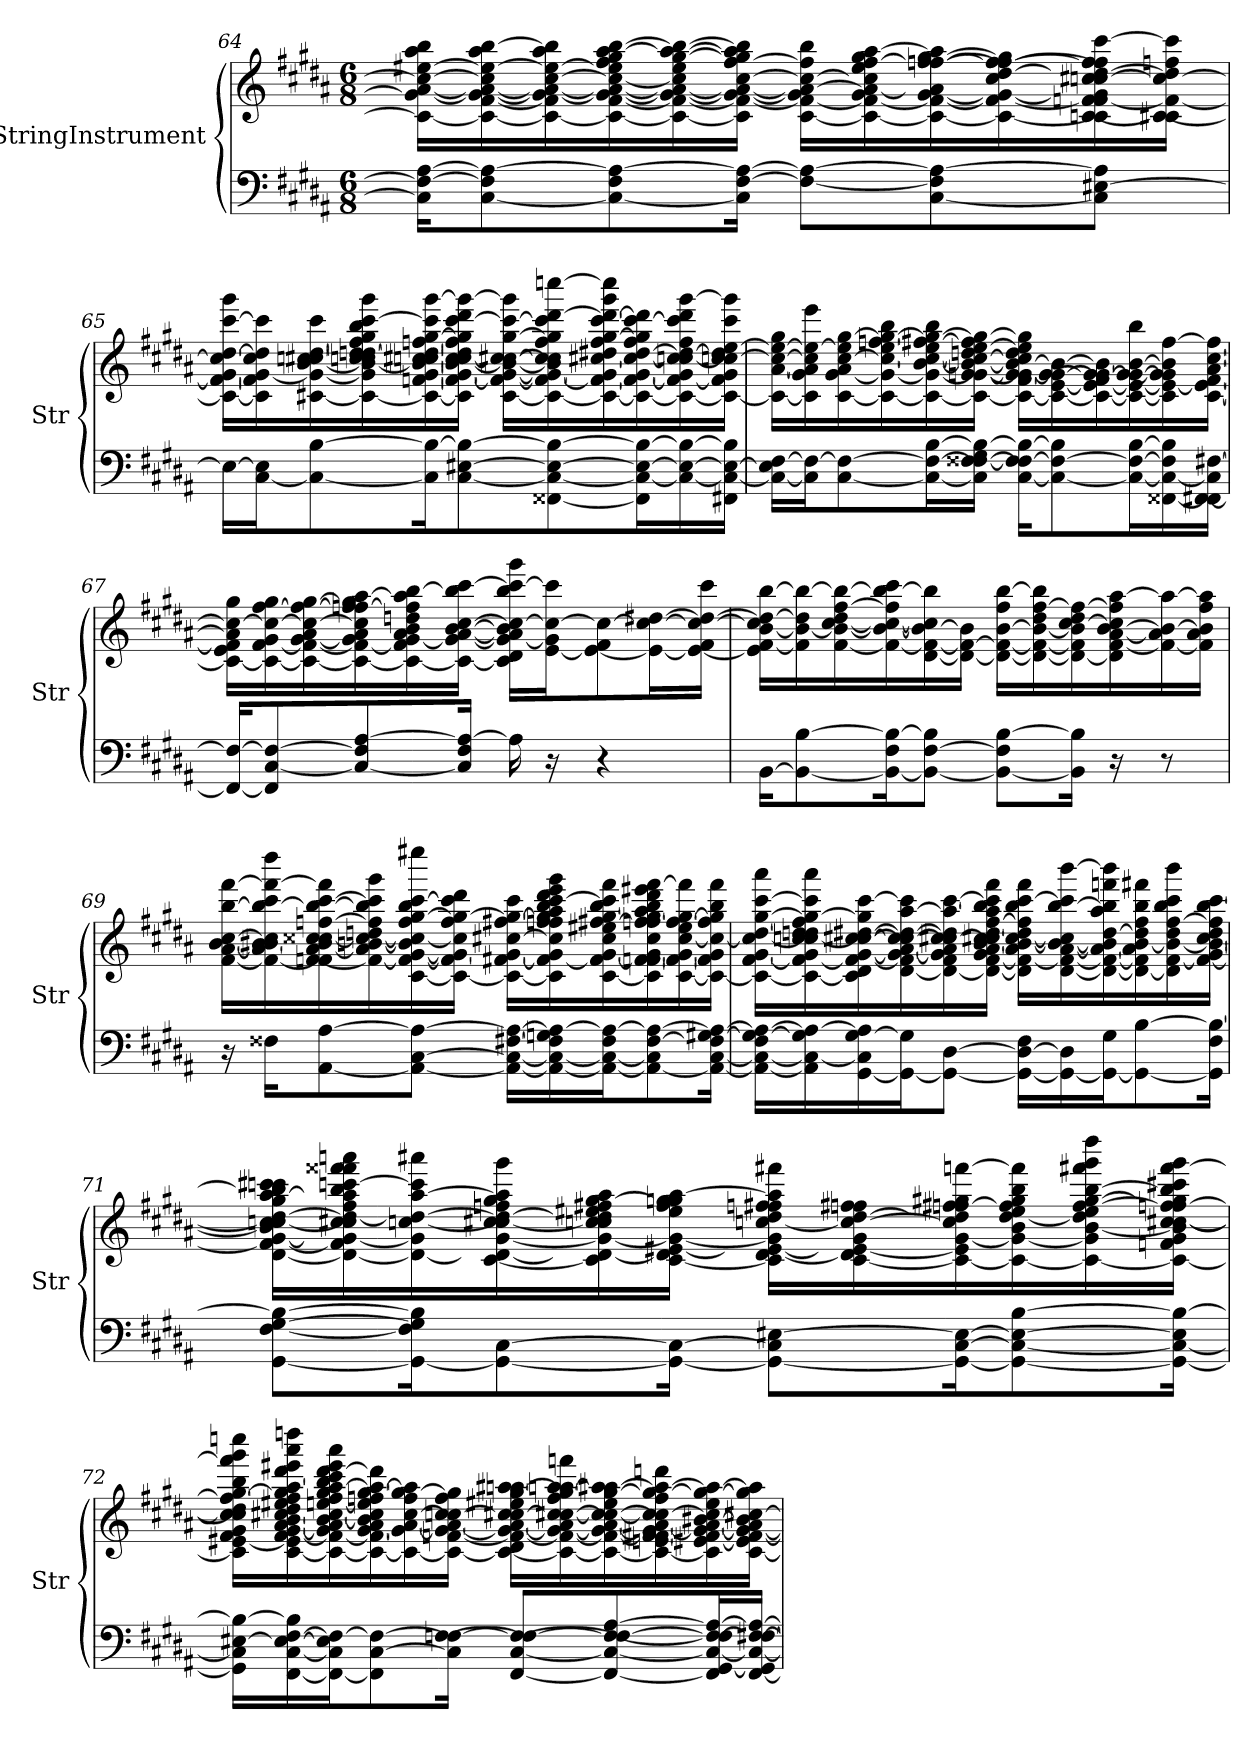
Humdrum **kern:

**kern	**kern
*part2	*part1
*staff2	*staff1
*I"StringInstrument	*I"StringInstrument
*I'Str	*I'Str
!!LO:LB:g=z
*clefF4	*clefG2
*k[f#c#g#d#a#]	*k[f#c#g#d#a#]
*M6/8	*M6/8
=64	=64
16C#\] 16F#\_ [16A#\KL	16c#\_ 16g#\_ [16a#\ 16cc#\_ [16ee#X\ 16aa#\ 16bb\LL
[8C#\ 8F#\] 8A#\_	16c#\_ [16f#\ 16g#\_ 16a#\_ 16cc#\] 16ee#\_ 16aa#\ [16bb\
.	16c#\_ 16f#\] 16g#\_ 16a#\_ [16cc#\ 16ee#\_ 16aa#\ 16bb\]
8C#\_ 8F#\ 8A#\_	16c#\_ [16f#\ 16g#\_ 16a#\_ 16cc#\_ 16ee#\] 16ff#\ 16gg#\ [16aa#\ [16bb\
.	16c#\_ 16f#\_ 16g#\_ 16a#\_ 16cc#\] 16ee#\ [16gg#\ 16aa#\_ 16bb\_
16C#\] [16F#\ 16A#\_Jk	16c#\] 16f#\_ 16g#\_ 16a#\_ [16cc#\ [16ff#\ 16gg#\] 16aa#\] 16bb\]JJ
8F#\_ 8A#\_L	[16c#\ 16f#\_ 16g#\] 16a#\_ 16cc#\_ 16ff#\] 16bb\LL
.	16c#\_ 16f#\_ 16g#\ 16a#\_ 16cc#\] 16ee#\ [16ff#\ 16gg#\ [16aa#\
[8C#\ 8F#\] 8A#\_	16c#\_ 16f#\_ [16g#\ 16a#\] [16ffn\ 16ff#\_ [16gg#\ 16aa#\]
.	16c#\_ 16f#\_ 16g#\_ 16cc#\ [16dd#\ 16ff\_ 16ff#\_ 16gg#\]
8C#\] [8E#X\ 8A#\]J	[16cn\ 16c#\] [16fn\ 16f#\] 16g#\] 16ccn\ [16cc#X\ 16dd#\_ 16ff\] 16ff#\] [16ccc#\
.	16c\_ 16c#X\ 16f\_ 16cc#\_ 16dd#\] 16ffn\ 16ccc#\]JJ
!!LO:LB:g=z
=65	=65
16E#\LL_	16c\_ 16f\_ [16g#\ 16cc#\_ [16dd#\ [16ccc#\ 16ggg#\LL
[16C#\ 16E#\]J	16c\] 16f\] 16g#\_ 16cc#\] 16dd#\] 16ccc#\]
8C#\_ [8B\	[16c#X\ 16g#\_ [16b\ 16ccn\ [16cc#X\ [16dd#\ 16ccc#\
.	16c#\_ 16g#\] 16b\_ 16ccn\ 16cc#\] 16ddn\ 16dd#\_ 16ff#\ 16gg#\ 16bb\ [16ccc#\ 16ggg#\
16C#\] 16B\_K	16c#\_ [16fn\ [16g#\ 16b\_ [16ccn\ [16cc#X\ 16dd#\_ 16ffn\ [16gg#\ 16ccc#\] [16ggg#\
[8C#\ [8E#X\ 8B\_	16c#\] 16f\_ 16g#\_ 16b\_ 16cc\_ 16cc#\] 16dd#\] 16ff\ 16gg#\] [16ccc#\ 16ddd#\ 16ggg#\_JJ
.	[16c#\ 16f\_ 16g#\_ 16b\_ 16cc\_ [16cc#X\ [16gg#\ 16ccc#\_ 16ggg#\]LL
[8FF##X\ 8C#\_ 8E#\_ 8B\_	16c#\_ 16f\_ 16g#\_ 16b\] 16cc\] 16cc#\] 16ff\ 16gg#\] 16ccc#\] [16ddd#\ [16ccccn\
.	16c#\_ 16f\_ 16g#\] [16cc#X\ 16dd#X\ 16ff\ [16gg#\ [16ccc#\ 16ddd#\_ 16ggg#\ 16cccc\]
16FF##\] 16C#\_ 16E#\_ 16B\_L	16c#\_ 16f\_ [16g#\ 16cc#\_ [16dd#\ 16ff\ 16gg#\] 16ccc#\_ 16ddd#\]
16C#\_ 16E#\_ 16B\_	16c#\_ 16f\_ 16g#\] 16ccn\ 16cc#\_ 16dd#\_ 16ff\ 16ccc#\] 16ddd#\ [16ggg#\
16FF#X\ 16C#\_ 16E#\_ 16B\]JJ	16c#\_ 16f\] 16g#\ 16ccn\ 16cc#\_ 16dd#\] [16ee\ 16ccc#\ 16ggg#\]JJ
!!LO:LB:g=z
=66	=66
16C#\_ 16E#\] [16F#\LL	16c#\_ [16a#\ 16cc#\_ 16ee\_ 16gg#\LL
16C#\] 16F#\_J	16c#\] 16g#\ 16a#\] 16cc#\] 16ee\_ 16eee\
[8C#\ 8F#\_	[16c#\ [16g#\ 16a#\ [16cc#\ 16ee\] [16gg#\
.	16c#\_ 16g#\_ 16cc#\_ [16ee\ 16ffn\ 16gg#\_ 16bb\
16C#\_ 16F#\_ [16B\L	16c#\_ 16g#\_ [16b\ 16cc#\_ 16ee\] [16ff#X\ 16gg#\_ 16bb\
16C#\] 16F#\_ [16F##X\ 16G#\ 16B\_JJ	16c#\_ [16gn\ 16g#\_ 16b\_ 16cc#\_ 16ddn\ [16ee\ 16ff#\] 16gg#\_JJ
[16C#\ 16F#\] 16F##\_ 16B\_KL	16c#\_ 16f#\ 16g\_ 16g#\_ 16b\_ 16cc#\] 16dd\ 16ee\] 16gg#\]LL
8C#\_ 8F##\_ 8B\]	16c#\_ [16e\ 16g\_ 16g#\_ 16b\_
.	16c#\_ 16e\_ 16f#\ 16g\_ 16g#\_ 16b\]
16C#\_ 16F##\_ [16B\L	16c#\_ 16e\_ 16g\_ 16g#\_ [16b\ 16bb\
[16FF##X\ 16C#\_ 16F##\] 16B\]	16c#\] 16e\_ 16g\] 16g#\] 16b\] [16ff#\
[16FF#X\ 16FF##\] 16C#\] [16F#X\JJ	[16c#\ 16e\] [16f#\ [16a#\ [16cc#\ 16ff#\]JJ
!!LO:LB:g=z
=67	=67
16FF#/_ 16F#/_KL	16c#\_ 16e\ 16f#\] 16a#\] 16cc#\_ 16gg#\LL
8FF#/] [8C#/ 8F#/_	16c#\_ [16f#\ 16g#\ 16cc#\_ [16ff#\ 16gg#\
.	16c#\_ 16f#\_ [16g#\ 16a#\ 16cc#\_ 16ff#\_ [16gg#\
8C#/_ 8F#/] [8A#/	16c#\_ 16f#\_ 16g#\] 16a#\ 16cc#\] 16ffn\ 16ff#\_ 16gg#\] [16aa#\
.	16c#\_ 16f#\] [16g#\ 16a#\ 16b\ 16ddn\ 16ff#\] 16aa#\] [16bb\
16C#/] 16F#/ 16A#/_Jk	16c#\_ 16g#\_ [16a#\ [16b\ [16cc#\ 16bb\] [16ccc#\JJ
16A#\]	16c#\] 16d#\ 16g#\_ 16a#\] 16b\] 16cc#\_ 16bb\ 16ccc#\_ 16ggg#\LL
16r	[16e\ 16g#\] 16cc#\_ 16ccc#\]J
4r	8e\_ 8f#\ 8cc#\_
.	16e\_ 16cc#\_ [16dd#X\L
.	16e\_ 16f#\ 16cc#\_ 16dd#\_ 16ccc#\JJ
!!LO:LB:g=z
=68	=68
[16BB\KL	16e\] [16f#\ [16b\ 16cc#\] 16dd#\_ [16bb\LL
8BB\_ [8B\	16f#\] 16b\_ 16dd#\] 16bb\_
.	[16f#\ 16b\_ [16cc#\ 16dd#\ [16ff#\ 16bb\_
16BB\_ 16F#\ 16B\_K	16f#\_ 16b\_ 16cc#\_ 16ff#\] 16bb\_ 16ccc#\
8BB\_ [8F#\ 8B\]J	[16d#\ 16f#\_ 16b\_ 16cc#\] 16bb\]
.	16d#\_ 16f#\_ 16b\]JJ
8BB\_ 8F#\] [8B\L	16d#\_ 16f#\_ [16b\ 16ff#\ [16bb\LL
.	16d#\_ 16f#\_ 16b\_ 16dd#\ [16ff#\ 16bb\]
16BB\] 16B\]Jk	16d#\_ 16f#\] 16b\] [16cc#\ 16dd#\ 16ff#\_
16r	16d#\] [16f#\ [16a#\ [16b\ 16cc#\] 16ff#\] [16aa#\
8r	16f#\_ 16a#\] 16b\_ 16aa#\_
.	16f#\] 16a#\ 16b\] 16ff#\ 16aa#\]JJ
!!LO:PB:g=z
=69	=69
16r	[16f#\ [16a#\ [16b\ [16cc#\ [16bb\ [16fff#\LL
16F##X\KL	16f#\_ 16a#\] 16b\_ 16b#X\ 16cc#\] 16bb\_ 16ccc#\ 16fff#\_ 16dddd#\
[8AA#\ [8A#\	[16fn\ 16f#\] [16a#\ 16b\] [16cc#\ 16cc##X\ [16ffn\ 16bb\_ [16ccc#\ 16fff#\]
.	16f\_ 16a#\] [16bn\ 16cc#\_ 16ddn\ 16ff\] 16bb\] 16ccc#\] 16ggg#\
8AA#\_ [8C#\ 8A#\_J	[16c#\ 16f\_ [16g#\ 16b\] 16cc#\_ 16ff\ [16gg#\ 16bb\ [16ccc#\ 16eeee#X\
.	16c#\_ 16f\] 16g#\_ 16cc#\] 16ff\ 16gg#\_ 16ccc#\] 16ddd#\JJ
16AA#\_ 16C#\_ [16F#X\ 16A#\_LL	16c#\_ [16f#X\ 16g#\_ [16cc#X\ [16ff#X\ 16gg#\_ 16ccc#\LL
16AA#\_ 16C#\_ 16F#\] 16Gn\ 16A#\_	16c#\] 16f#\_ 16g#\] 16cc#\] 16ffn\ 16ff#\] 16gg#\] 16aa#\ 16bb\ [16ccc#\ 16ddd#\ 16eee\ 16ggg#\
16AA#\_ 16C#\_ 16F#\ 16A#\_J	[16c#\ 16f#\_ [16g#\ 16cc#\ 16ee#X\ [16ff#X\ [16gg#\ 16bb\ 16ccc#\] 16fff#\
8AA#\_ 8C#\] [8F#\ 8A#\_	16c#\] 16fn\ 16f#\_ 16g#\_ 16cc#\ 16ffn\ 16ff#\_ 16gg#\] 16aa#\ 16bb\ 16ddd#\ 16eee#X\ [16fff#\
.	[16c#\ 16f#\_ 16g#\_ [16cc#\ 16ee#\ 16ff#\_ [16gg#\ 16fff#\]
16AA#\_ [16C#\ 16F#\] [16G#X\ 16A#\_Jk	16c#\_ 16f#\] 16g#\] 16cc#\_ 16ff#\] 16gg#\] 16bb\ 16fff#\JJ
!!LO:LB:g=z
=70	=70
16AA#\_ 16C#\_ 16F#\ 16G#\_ 16A#\_LL	16c#\_ [16f#\ [16g#\ 16cc#\_ [16dd#\ [16gg#\ [16ccc#\ 16aaa#\LL
16AA#\] 16C#\_ 16G#\] 16A#\_	16c#\_ 16f#\_ 16g#\] [16ccn\ 16cc#\] 16ddn\ 16dd#\] 16ff#\ 16gg#\_ 16ccc#\] 16aaa#\
[16GG#\ 16C#\] [16G#\ 16A#\]	16c#\] 16d#\ 16f#\_ [16g#\ 16cc\_ [16cc#X\ [16dd#X\ 16gg#\] [16ccc#\
16GG#\_ 16G#\]J	[16d#\ 16f#\] 16g#\_ [16a#\ 16cc\_ 16cc#\] 16dd#\_ [16aa#\ 16ccc#\]
8GG#\_ [8D#\J	16d#\_ 16f#\ 16g#\] 16a#\] 16cc\_ 16cc#X\ 16dd#\] 16aa#\_ [16ccc#\
.	16d#\_ [16f#\ 16g#\ 16a#\ [16b\ 16cc\] [16cc#X\ 16dd#\ [16ff#\ 16aa#\] 16bb\ 16ccc#\] 16fff#\JJ
16GG#\_ 16D#\_ 16F#\LL	16d#\] 16f#\_ 16a#\ 16b\_ 16cc#\_ 16dd#\ 16ff#\] 16bb\ [16ccc#\ 16fff#\LL
16GG#\_ 16D#\]	[16d#\ 16f#\_ [16a#\ 16b\_ 16cc#\] [16bb\ 16ccc#\] [16bbb\
16GG#\_ 16G#\J	16d#\_ 16f#\_ 16a#\_ 16b\] [16dd#\ 16aa#\ 16bb\] 16fffn\ 16bbb\]
8GG#\_ [8B\	16d#\_ 16f#\] 16a#\] [16b\ 16dd#\] 16ff#\ 16bb\ 16fff#X\
.	16d#\] [16f#\ 16b\_ 16dd#\ [16ff#\ 16bb\ 16ccc#\ 16bbb\
16GG#\] 16F#\ 16B\_Jk	16f#\_ 16g#\ 16b\_ [16cc#\ 16dd#\ 16ff#\] [16bb\ 16ccc#\JJ
!!LO:LB:g=z
=71	=71
[8GG#\ [8F#\ [8G#\ 8B\_L	[16d#\ 16f#\_ [16g#\ 16b\] [16ccn\ 16cc#\] [16dd#\ 16gg#\ [16aa#\ 16bb\] 16cccn\ 16ccc#X\LL
.	16d#\_ 16f#\] 16g#\_ 16cc\] 16cc#X\ 16dd#\_ 16ff#\ 16aa#\] 16bb\ [16cccn\ 16fff#\ 16fff##X\ 16aaan\
16GG#\_ 16F#\] 16G#\] 16B\]K	16d#\_ 16g#\] [16ccn\ 16dd#\_ [16aa#\ 16ccc\] 16aaa#X\
8GG#\_ [8C#\	[16c#\ 16d#\_ [16g#\ 16cc\] [16cc#X\ 16dd#\_ 16ffn\ 16gg#\ 16aa#\] 16ggg#\
.	16c#\] 16d#\_ 16g#\_ 16ccn\ 16cc#\] 16dd#\] 16ee#X\ 16ff#X\ [16gg#\ 16aa#\
16GG#\_ 16C#\_Jk	[16c#\ 16d#\] [16e#X\ 16g#\_ 16ee#\ 16ff#\ 16ggn\ 16gg#\] [16aa#\JJ
8GG#\_ 8C#\] [8E#X\L	16c#\] [16d#\ 16e#\_ 16g#\] [16ccn\ 16dd#\ 16ffn\ 16ff#X\ 16aa#\] 16fff#X\LL
.	[16c#\ 16d#\] 16e#\_ 16g#\ 16cc\_ [16dd#\ 16ffn\ 16ff#X\
16GG#\_ [16C#\ 16E#\_K	16c#\_ 16e#\] [16g#\ 16cc\] 16dd#\] 16ffn\ [16ff#X\ 16gg#X\ [16fffn\
8GG#\_ 8C#\_ 8E#\_ [8B\	16c#\_ 16g#\_ 16b\ [16dd#\ 16ee#\ 16ff#\] 16gg#\ 16bb\ 16fff\]
.	16c#\_ 16g#\] [16b\ 16dd#\] 16ee#\ [16ff#\ [16gg#\ [16bb\ 16fff#X\ 16ggg#\ 16dddd#\
16GG#\_ 16C#\_ 16E#\] 16B\_Jk	16c#\_ 16fn\ 16g#\ 16b\] [16cc\ [16cc#X\ 16ffn\ 16ff#\_ 16gg#\] 16bb\] 16ccc#X\ [16fff#\ 16ggg#\JJ
!!LO:LB:g=z
=72	=72
16GG#\] 16C#\] [16E#X\ 16B\_LL	16c#\] [16e#X\ 16f#\ 16g#\ 16cc\] 16cc#\] 16dd#\ 16ff#\_ [16gg#\ 16bb\ 16fff#\] 16ggg#\ 16ccccn\LL
[16FF#\ [16C#\ 16E#\_ [16F#\ 16B\]	[16c#\ 16e#\] [16f#\ [16g#\ [16a#\ 16b\ [16cc#X\ 16dd#\ 16ee#X\ 16ff#\] 16gg#\] [16aa#\ 16ddd#\ 16eee#X\ 16aaa#\ 16ddddn\
16FF#\_ 16C#\] 16E#\] 16F#\_J	16c#\_ 16f#\_ 16g#\] 16a#\] [16b\ 16cc#\_ [16een\ 16ff#\ 16gg#\ 16aa#\_ 16bb\ 16ccc#\ [16ddd#\ 16eee#\ 16aaa#\
8FF#\] [8C#\ 8F#\_	16c#\_ 16f#\] [16g#\ 16a#\ 16b\] 16cc#\] 16ee\] 16ffn\ [16gg#\ 16aa#\_ 16ddd#\]
.	16c#\_ 16g#\_ [16a#\ [16cc#\ 16ff\ 16gg#\_ 16aa#\]
16C#\] [16Fn\ 16F#\_Jk	16c#\_ [16fn\ 16g#\_ 16a#\_ [16ccn\ 16cc#\] 16ff\ 16gg#\]JJ
[8FF#/ [8C#/ 8F/_ 8F#/_L	16c#\_ 16d#\ 16f\_ 16g#\_ 16a#\_ 16cc\_ 16cc#X\ 16ee#X\ [16gg#\ 16aan\ [16aa#X\LL
.	16c#\_ 16f\_ 16g#\_ 16a#\] 16cc\_ [16cc#X\ 16ff\ 16gg#\_ [16aan\ 16aa#\] 16fffn\
8FF#/_ 8C#/_ 8F/_ 8F#/_ [8A#/	16c#\_ 16f\_ 16g#\_ [16a#\ 16cc\_ 16cc#\_ 16ee#\ 16gg#\_ 16aa\] [16aa#X\
.	16c#\_ 16en\ 16f\] [16f#X\ 16g#\_ 16a#\_ 16cc\] 16cc#\_ 16ff\ 16gg#\_ 16aa#\_ 16dddn\
16FF#/] [16GG#/ 16C#/_ 16F/_ 16F#/] 16A#/_L	16c#\] [16e#X\ 16f#\] 16g#\_ 16a#\_ [16b#X\ 16cc#\] 16ee#\ 16gg#\_ 16aa#\_
[16FF#/ 16GG#/] 16C#/_ 16F/_ [16F#X/ 16A#/_JJ	[16c#\ 16e#\] [16f#\ 16g#\_ 16a#\] 16b#\] [16cc#X\ 16gg#\] 16aa#\]JJ
=	=
*-	*-
